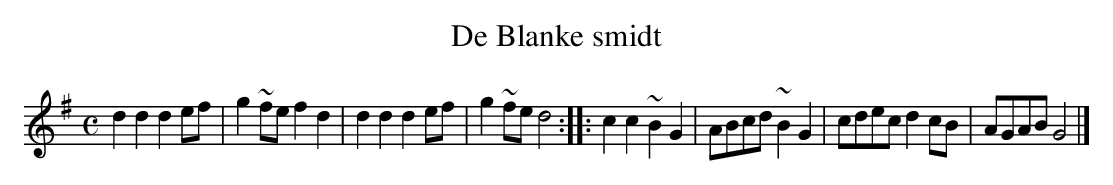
X:1
T:De Blanke smidt
M:C
K:Gmaj
d2d2d2ef|g2~fef2d2|d2d2d2ef|g2~fed4:||:c2c2~B2G2|ABcd~B2G2|cdecd2cB|AGABG4|]
